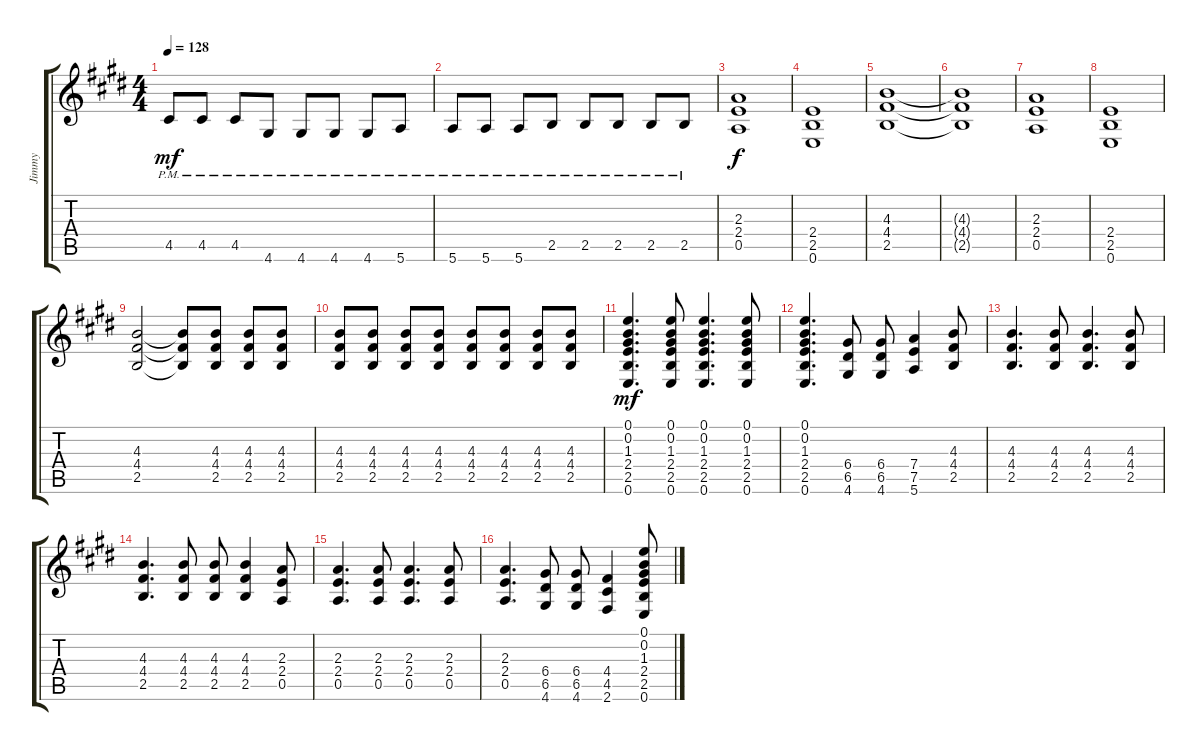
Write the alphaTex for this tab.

\track ("Jimmy" "Jimmy") {instrument distortionguitar}
\staff {score tabs}
\tuning (E4 B3 G3 D3 A2 E2) {hide}
\ts (4 4)
\tempo 128
\clef g2
\ks c#minor
4.5{pm}.8{dy mf} 4.5{pm}.8 4.5{pm}.8 4.6{pm}.8 4.6{pm}.8 4.6{pm}.8 4.6{pm}.8 5.6{pm}.8 |
5.6{pm}.8 5.6{pm}.8 5.6{pm}.8 2.5{pm}.8 2.5{pm}.8 2.5{pm}.8 2.5{pm}.8 2.5{pm}.8 |
\ks e
(2.3 2.4 0.5).1{dy f} |
\ks c#minor
(2.4 2.5 0.6).1 |
(4.3 4.4 2.5).1 |
(4.3{t} 4.4{t} 2.5{t}).1 |
\ks e
(2.3 2.4 0.5).1 |
\ks c#minor
(2.4 2.5 0.6).1 |
(4.3 4.4 2.5).2 (4.3{t} 4.4{t} 2.5{t}).8 (4.3 4.4 2.5).8 (4.3 4.4 2.5).8 (4.3 4.4 2.5).8 |
(4.3 4.4 2.5).8 (4.3 4.4 2.5).8 (4.3 4.4 2.5).8 (4.3 4.4 2.5).8 (4.3 4.4 2.5).8 (4.3 4.4 2.5).8 (4.3 4.4 2.5).8 (4.3 4.4 2.5).8 |
\ks e
(0.1 0.2 1.3 2.4 2.5 0.6).4{d dy mf} (0.1 0.2 1.3 2.4 2.5 0.6).8 (0.1 0.2 1.3 2.4 2.5 0.6).4{d} (0.1 0.2 1.3 2.4 2.5 0.6).8 |
\ks c#minor
(0.1 0.2 1.3 2.4 2.5 0.6).4{d} (6.4 6.5 4.6).8 (6.4 6.5 4.6).8 (7.4 7.5 5.6).4 (4.3 4.4 2.5).8 |
(4.3 4.4 2.5).4{d} (4.3 4.4 2.5).8 (4.3 4.4 2.5).4{d} (4.3 4.4 2.5).8 |
(4.3 4.4 2.5).4{d} (4.3 4.4 2.5).8 (4.3 4.4 2.5).8 (4.3 4.4 2.5).4 (2.3 2.4 0.5).8 |
\ks e
(2.3 2.4 0.5).4{d} (2.3 2.4 0.5).8 (2.3 2.4 0.5).4{d} (2.3 2.4 0.5).8 |
\ks c#minor
(2.3 2.4 0.5).4{d} (6.4 6.5 4.6).8 (6.4 6.5 4.6).8 (4.4 4.5 2.6).4 (0.1 0.2 1.3 2.4 2.5 0.6).8
